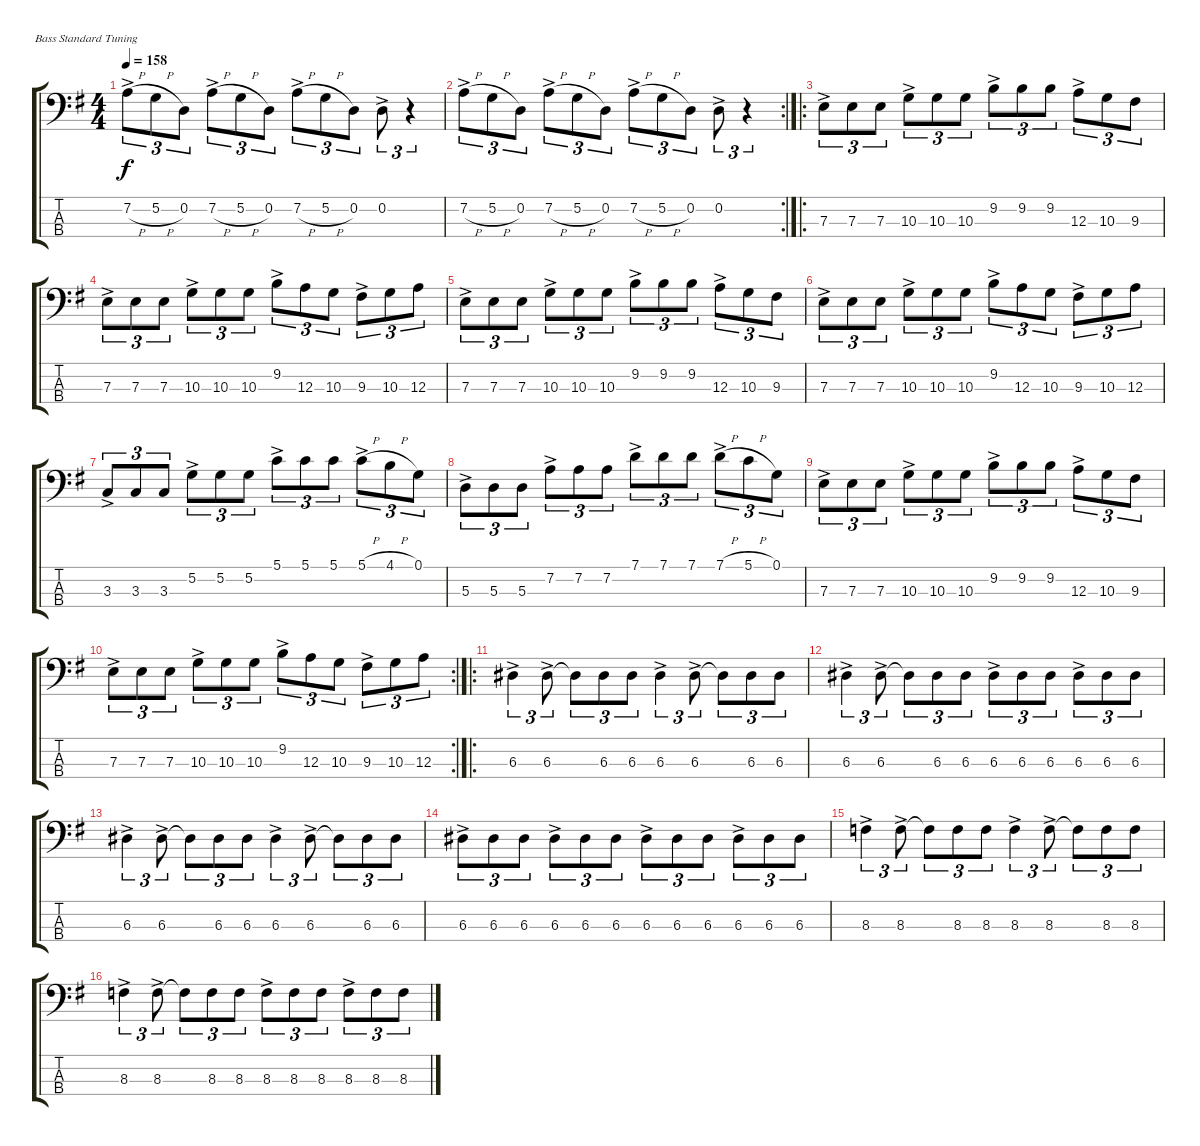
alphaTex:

\bracketExtendMode groupsimilarinstruments
\multiTrackTrackNamePolicy hidden
\firstSystemTrackNameOrientation horizontal
\otherSystemsTrackNameOrientation horizontal
\track "" {instrument electricbassfinger}
\staff {score tabs}
\tuning (G2 D2 A1 E1)
\ts (4 4)
\tempo 158
\clef f4
\ks eminor
7.2{h ac}.8{tu (3 2) dy f} 5.2{h}.8{tu (3 2)} 0.2.8{tu (3 2)} 7.2{h ac}.8{tu (3 2)} 5.2{h}.8{tu (3 2)} 0.2.8{tu (3 2)} 7.2{h ac}.8{tu (3 2)} 5.2{h}.8{tu (3 2)} 0.2.8{tu (3 2)} 0.2{ac}.8{tu (3 2)} r.4{tu (3 2)} |
\rc 2
7.2{h ac}.8{tu (3 2)} 5.2{h}.8{tu (3 2)} 0.2.8{tu (3 2)} 7.2{h ac}.8{tu (3 2)} 5.2{h}.8{tu (3 2)} 0.2.8{tu (3 2)} 7.2{h ac}.8{tu (3 2)} 5.2{h}.8{tu (3 2)} 0.2.8{tu (3 2)} 0.2{ac}.8{tu (3 2)} r.4{tu (3 2)} |
\ro
7.3{ac}.8{tu (3 2)} 7.3.8{tu (3 2)} 7.3.8{tu (3 2)} 10.3{ac}.8{tu (3 2)} 10.3.8{tu (3 2)} 10.3.8{tu (3 2)} 9.2{ac}.8{tu (3 2)} 9.2.8{tu (3 2)} 9.2.8{tu (3 2)} 12.3{ac}.8{tu (3 2)} 10.3.8{tu (3 2)} 9.3.8{tu (3 2)} |
7.3{ac}.8{tu (3 2)} 7.3.8{tu (3 2)} 7.3.8{tu (3 2)} 10.3{ac}.8{tu (3 2)} 10.3.8{tu (3 2)} 10.3.8{tu (3 2)} 9.2{ac}.8{tu (3 2)} 12.3.8{tu (3 2)} 10.3.8{tu (3 2)} 9.3{ac}.8{tu (3 2)} 10.3.8{tu (3 2)} 12.3.8{tu (3 2)} |
7.3{ac}.8{tu (3 2)} 7.3.8{tu (3 2)} 7.3.8{tu (3 2)} 10.3{ac}.8{tu (3 2)} 10.3.8{tu (3 2)} 10.3.8{tu (3 2)} 9.2{ac}.8{tu (3 2)} 9.2.8{tu (3 2)} 9.2.8{tu (3 2)} 12.3{ac}.8{tu (3 2)} 10.3.8{tu (3 2)} 9.3.8{tu (3 2)} |
7.3{ac}.8{tu (3 2)} 7.3.8{tu (3 2)} 7.3.8{tu (3 2)} 10.3{ac}.8{tu (3 2)} 10.3.8{tu (3 2)} 10.3.8{tu (3 2)} 9.2{ac}.8{tu (3 2)} 12.3.8{tu (3 2)} 10.3.8{tu (3 2)} 9.3{ac}.8{tu (3 2)} 10.3.8{tu (3 2)} 12.3.8{tu (3 2)} |
3.3{ac}.8{tu (3 2)} 3.3.8{tu (3 2)} 3.3.8{tu (3 2)} 5.2{ac}.8{tu (3 2)} 5.2.8{tu (3 2)} 5.2.8{tu (3 2)} 5.1{ac}.8{tu (3 2)} 5.1.8{tu (3 2)} 5.1.8{tu (3 2)} 5.1{h ac}.8{tu (3 2)} 4.1{h}.8{tu (3 2)} 0.1.8{tu (3 2)} |
5.3{ac}.8{tu (3 2)} 5.3.8{tu (3 2)} 5.3.8{tu (3 2)} 7.2{ac}.8{tu (3 2)} 7.2.8{tu (3 2)} 7.2.8{tu (3 2)} 7.1{ac}.8{tu (3 2)} 7.1.8{tu (3 2)} 7.1.8{tu (3 2)} 7.1{h ac}.8{tu (3 2)} 5.1{h}.8{tu (3 2)} 0.1.8{tu (3 2)} |
7.3{ac}.8{tu (3 2)} 7.3.8{tu (3 2)} 7.3.8{tu (3 2)} 10.3{ac}.8{tu (3 2)} 10.3.8{tu (3 2)} 10.3.8{tu (3 2)} 9.2{ac}.8{tu (3 2)} 9.2.8{tu (3 2)} 9.2.8{tu (3 2)} 12.3{ac}.8{tu (3 2)} 10.3.8{tu (3 2)} 9.3.8{tu (3 2)} |
\rc 2
7.3{ac}.8{tu (3 2)} 7.3.8{tu (3 2)} 7.3.8{tu (3 2)} 10.3{ac}.8{tu (3 2)} 10.3.8{tu (3 2)} 10.3.8{tu (3 2)} 9.2{ac}.8{tu (3 2)} 12.3.8{tu (3 2)} 10.3.8{tu (3 2)} 9.3{ac}.8{tu (3 2)} 10.3.8{tu (3 2)} 12.3.8{tu (3 2)} |
\ro
6.3{ac}.4{tu (3 2)} 6.3{ac}.8{tu (3 2)} 6.3{t}.8{tu (3 2)} 6.3.8{tu (3 2)} 6.3.8{tu (3 2)} 6.3{ac}.4{tu (3 2)} 6.3{ac}.8{tu (3 2)} 6.3{t}.8{tu (3 2)} 6.3.8{tu (3 2)} 6.3.8{tu (3 2)} |
6.3{ac}.4{tu (3 2)} 6.3{ac}.8{tu (3 2)} 6.3{t}.8{tu (3 2)} 6.3.8{tu (3 2)} 6.3.8{tu (3 2)} 6.3{ac}.8{tu (3 2)} 6.3.8{tu (3 2)} 6.3.8{tu (3 2)} 6.3{ac}.8{tu (3 2)} 6.3.8{tu (3 2)} 6.3.8{tu (3 2)} |
6.3{ac}.4{tu (3 2)} 6.3{ac}.8{tu (3 2)} 6.3{t}.8{tu (3 2)} 6.3.8{tu (3 2)} 6.3.8{tu (3 2)} 6.3{ac}.4{tu (3 2)} 6.3{ac}.8{tu (3 2)} 6.3{t}.8{tu (3 2)} 6.3.8{tu (3 2)} 6.3.8{tu (3 2)} |
6.3{ac}.8{tu (3 2)} 6.3.8{tu (3 2)} 6.3.8{tu (3 2)} 6.3{ac}.8{tu (3 2)} 6.3.8{tu (3 2)} 6.3.8{tu (3 2)} 6.3{ac}.8{tu (3 2)} 6.3.8{tu (3 2)} 6.3.8{tu (3 2)} 6.3{ac}.8{tu (3 2)} 6.3.8{tu (3 2)} 6.3.8{tu (3 2)} |
8.3{ac}.4{tu (3 2)} 8.3{ac}.8{tu (3 2)} 8.3{t}.8{tu (3 2)} 8.3.8{tu (3 2)} 8.3.8{tu (3 2)} 8.3{ac}.4{tu (3 2)} 8.3{ac}.8{tu (3 2)} 8.3{t}.8{tu (3 2)} 8.3.8{tu (3 2)} 8.3.8{tu (3 2)} |
8.3{ac}.4{tu (3 2)} 8.3{ac}.8{tu (3 2)} 8.3{t}.8{tu (3 2)} 8.3.8{tu (3 2)} 8.3.8{tu (3 2)} 8.3{ac}.8{tu (3 2)} 8.3.8{tu (3 2)} 8.3.8{tu (3 2)} 8.3{ac}.8{tu (3 2)} 8.3.8{tu (3 2)} 8.3.8{tu (3 2)}
